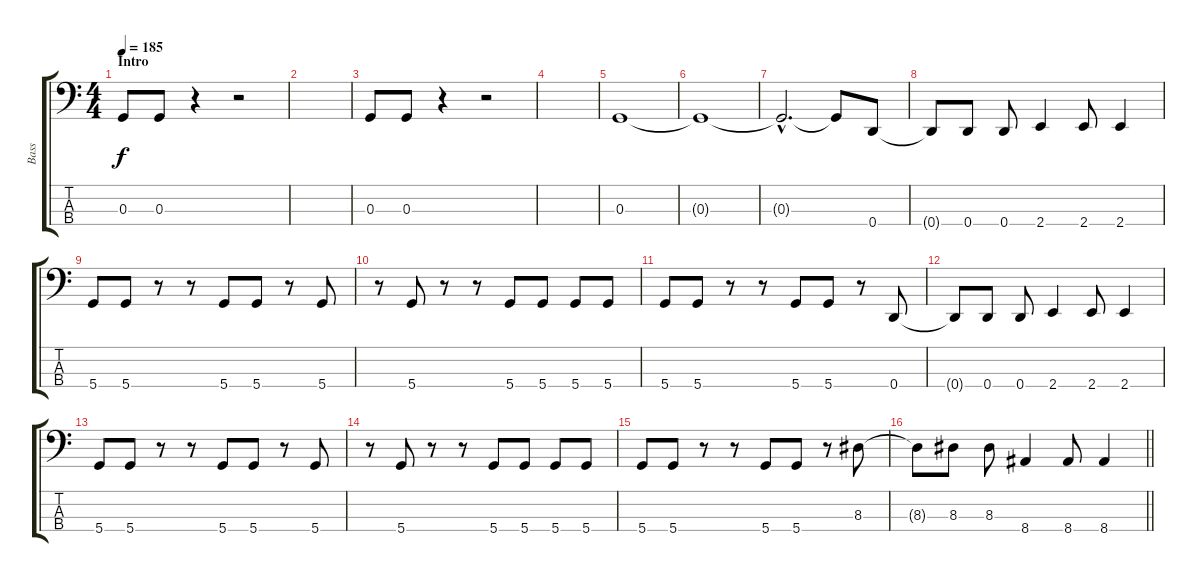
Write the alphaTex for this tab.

\track ("Bass" "Bass") {instrument electricbasspick}
\staff {score tabs}
\tuning (F2 C2 G1 D1) {hide}
\ts (4 4)
\section ("" "Intro")
\tempo 185
\clef f4
\ks c
0.3.8{dy f instrument electricbasspick} 0.3.8 r.4 r.2 |
|
0.3.8 0.3.8 r.4 r.2 |
|
0.3.1 |
0.3{t}.1 |
0.3{hac t}.2{d} 0.3{t}.8 0.4.8 |
0.4{t}.8 0.4.8 0.4.8 2.4.4 2.4.8 2.4.4 |
5.4.8 5.4.8 r.8 r.8 5.4.8 5.4.8 r.8 5.4.8 |
r.8 5.4.8 r.8 r.8 5.4.8 5.4.8 5.4.8 5.4.8 |
5.4.8 5.4.8 r.8 r.8 5.4.8 5.4.8 r.8 0.4.8 |
0.4{t}.8 0.4.8 0.4.8 2.4.4 2.4.8 2.4.4 |
5.4.8 5.4.8 r.8 r.8 5.4.8 5.4.8 r.8 5.4.8 |
r.8 5.4.8 r.8 r.8 5.4.8 5.4.8 5.4.8 5.4.8 |
5.4.8 5.4.8 r.8 r.8 5.4.8 5.4.8 r.8 8.3.8 |
\barLineRight lightlight
8.3{t}.8 8.3.8 8.3.8 8.4.4 8.4.8 8.4.4
